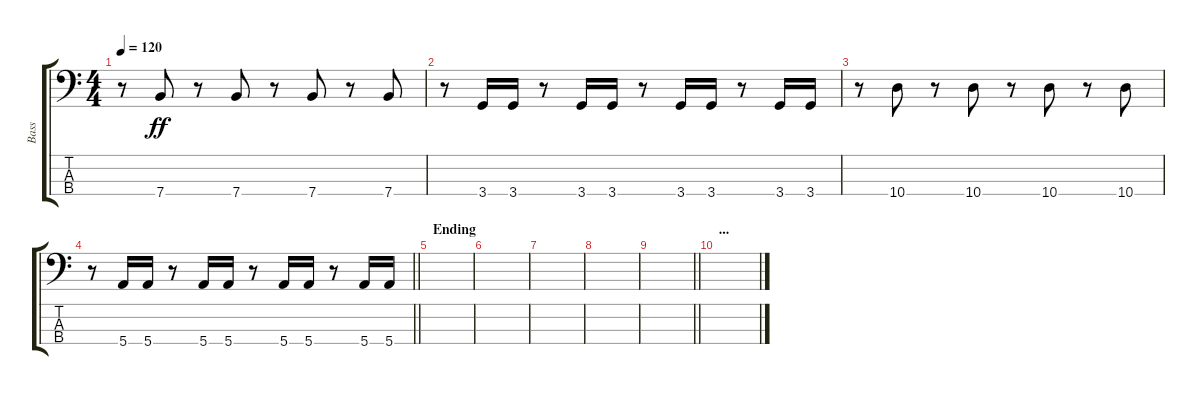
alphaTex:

\track ("Bass" "Bass") {instrument electricbassfinger}
\staff {score tabs}
\tuning (G2 D2 A1 E1) {hide}
\ts (4 4)
\tempo 120
\clef f4
\ks c
r.8{dy f} 7.4.8{dy ff} r.8 7.4.8 r.8 7.4.8 r.8 7.4.8 |
r.8 3.4.16 3.4.16 r.8 3.4.16 3.4.16 r.8 3.4.16 3.4.16 r.8 3.4.16 3.4.16 |
r.8 10.4.8 r.8 10.4.8 r.8 10.4.8 r.8 10.4.8 |
\barLineRight lightlight
r.8 5.4.16 5.4.16 r.8 5.4.16 5.4.16 r.8 5.4.16 5.4.16 r.8 5.4.16 5.4.16 |
\section ("" "Ending")
|
|
|
|
\barLineRight lightlight
|
\section ("" "...")
